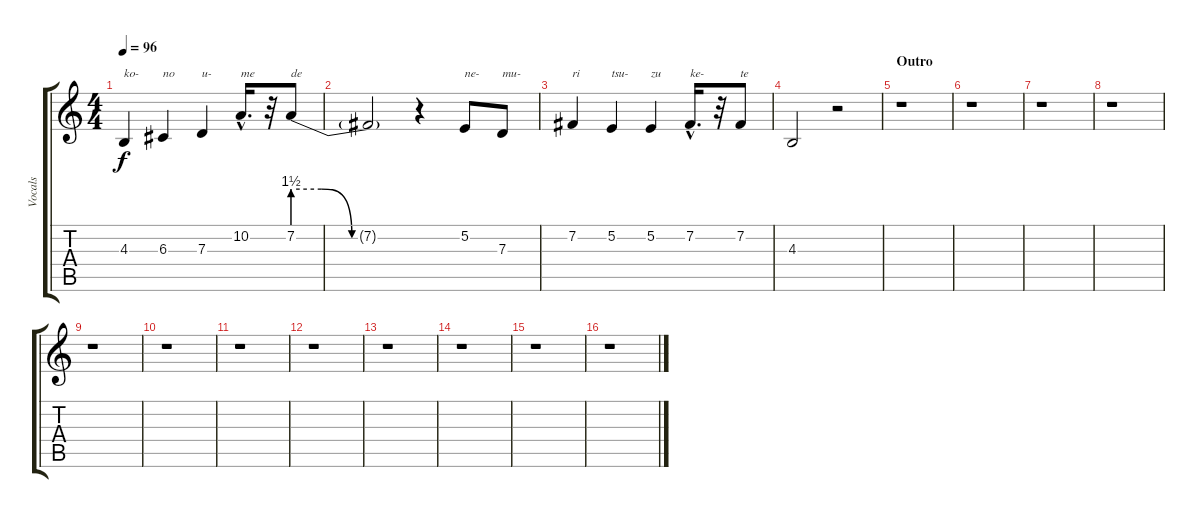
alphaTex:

\track ("Vocals" "Vocals") {instrument lead6voice}
\staff {score tabs}
\tuning (E4 B3 G3 D3 A2 E2) {hide}
\ts (4 4)
\tempo 96
\clef g2
\ks c
4.3.4{txt "ko-" dy f} 6.3.4{txt "no"} 7.3.4{txt "u-"} 10.2{hac}.16{d txt "me"} r.32 7.2{be (custom 0 6 14 6 29 0 60 0)}.8{txt "de"} |
7.2{t}.2 r.4 5.2.8{txt "ne-"} 7.3.8{txt "mu-"} |
7.2.4{txt "ri"} 5.2.4{txt "tsu-"} 5.2.4{txt "zu"} 7.2{hac}.16{d txt "ke-"} r.32 7.2.8{txt "te"} |
4.3.2 r.2 |
\section ("" "Outro")
r.1 |
r.1 |
r.1 |
r.1 |
r.1 |
r.1 |
r.1 |
r.1 |
r.1 |
r.1 |
r.1 |
r.1
